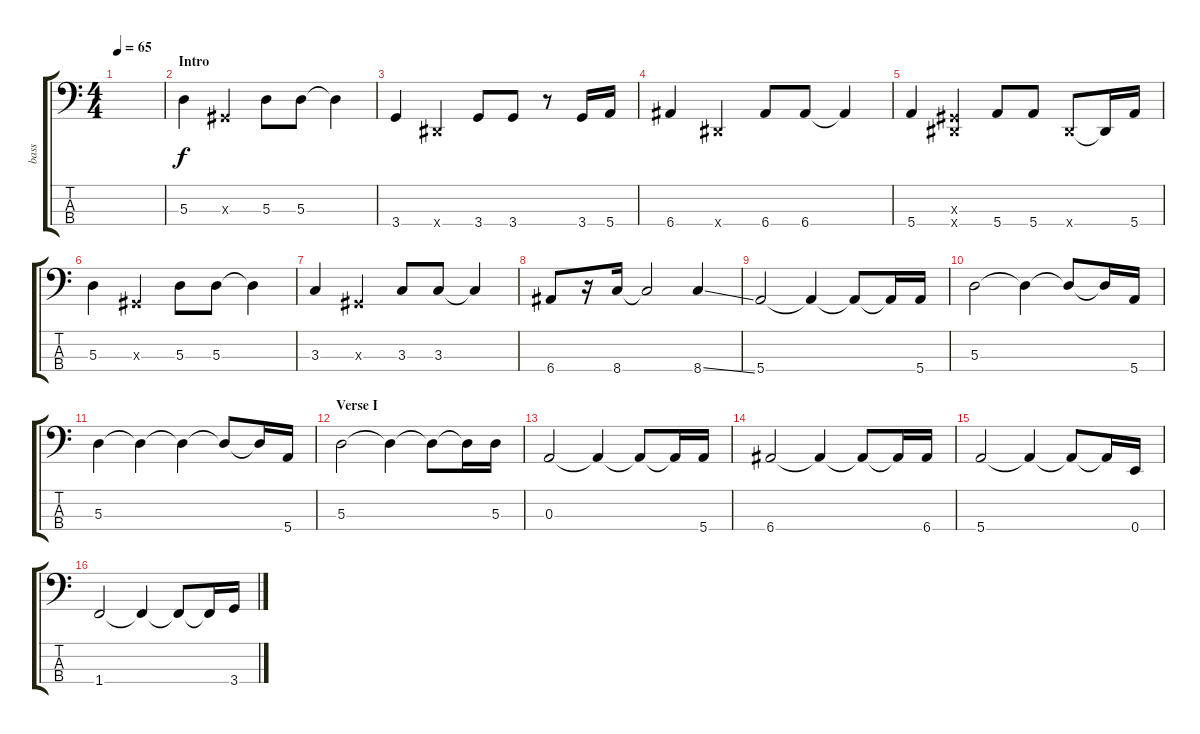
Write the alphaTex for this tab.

\track ("bass" "bass") {instrument electricbassfinger}
\staff {score tabs}
\tuning (G2 D2 A1 E1) {hide}
\ts (4 4)
\tempo 65
\clef f4
\ks c
|
\section ("" "Intro")
5.3.4 -1.3{x}.4 5.3.8 5.3.8 5.3{t}.4 |
3.4.4 -1.4{x}.4 3.4.8 3.4.8 r.8 3.4.16 5.4.16 |
6.4.4 -1.4{x}.4 6.4.8 6.4.8 6.4{t}.4 |
5.4.4 (-1.3{x} -1.4{x}).4 5.4.8 5.4.8 -1.4{x}.8 -1.4{t}.16 5.4.16 |
5.3.4 -1.3{x}.4 5.3.8 5.3.8 5.3{t}.4 |
3.3.4 -1.3{x}.4 3.3.8 3.3.8 3.3{t}.4 |
6.4.8 r.16 8.4.16 8.4{t}.2 8.4{ss}.4 |
5.4.2 5.4{t}.4 5.4{t}.8 5.4{t}.16 5.4.16 |
5.3.2 5.3{t}.4 5.3{t}.8 5.3{t}.16 5.4.16 |
5.3.4 5.3{t}.4 5.3{t}.4 5.3{t}.8 5.3{t}.16 5.4.16 |
\section ("" "Verse I")
5.3.2 5.3{t}.4 5.3{t}.8 5.3{t}.16 5.3.16 |
0.3.2 0.3{t}.4 0.3{t}.8 0.3{t}.16 5.4.16 |
6.4.2 6.4{t}.4 6.4{t}.8 6.4{t}.16 6.4.16 |
5.4.2 5.4{t}.4 5.4{t}.8 5.4{t}.16 0.4.16 |
1.4.2 1.4{t}.4 1.4{t}.8 1.4{t}.16 3.4.16
